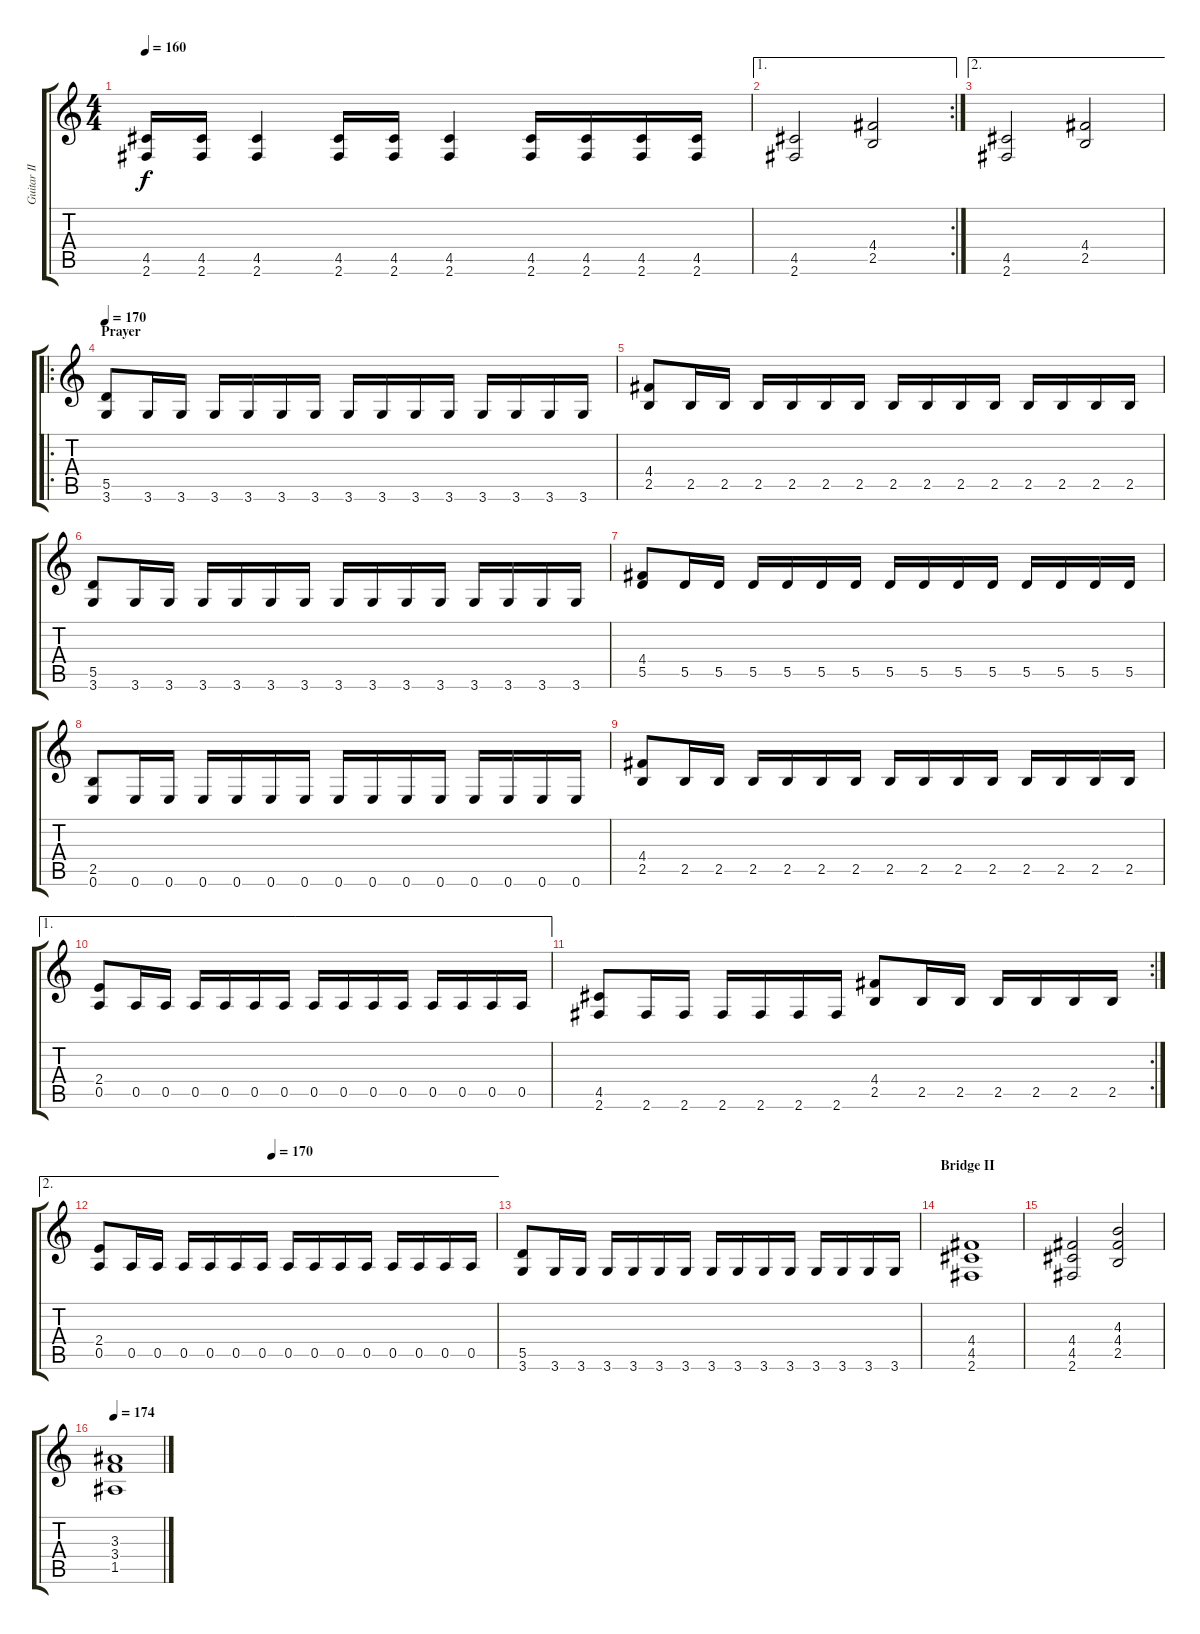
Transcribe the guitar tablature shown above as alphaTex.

\track ("Guitar II" "Guitar II") {instrument distortionguitar}
\staff {score tabs}
\tuning (E4 B3 G3 D3 A2 E2) {hide}
\ts (4 4)
\tempo 160
\clef g2
\ks c
(4.5 2.6).16{dy f} (4.5 2.6).16 (4.5 2.6).4 (4.5 2.6).16 (4.5 2.6).16 (4.5 2.6).4 (4.5 2.6).16 (4.5 2.6).16 (4.5 2.6).16 (4.5 2.6).16 |
\ae 1
\rc 2
(4.5 2.6).2 (4.4 2.5).2 |
\ae 2
(4.5 2.6).2 (4.4 2.5).2 |
\ro
\section ("" "Prayer")
\tempo 170
(5.5 3.6).8 3.6.16 3.6.16 3.6.16 3.6.16 3.6.16 3.6.16 3.6.16 3.6.16 3.6.16 3.6.16 3.6.16 3.6.16 3.6.16 3.6.16 |
(4.4 2.5).8 2.5.16 2.5.16 2.5.16 2.5.16 2.5.16 2.5.16 2.5.16 2.5.16 2.5.16 2.5.16 2.5.16 2.5.16 2.5.16 2.5.16 |
(5.5 3.6).8 3.6.16 3.6.16 3.6.16 3.6.16 3.6.16 3.6.16 3.6.16 3.6.16 3.6.16 3.6.16 3.6.16 3.6.16 3.6.16 3.6.16 |
(4.4 5.5).8 5.5.16 5.5.16 5.5.16 5.5.16 5.5.16 5.5.16 5.5.16 5.5.16 5.5.16 5.5.16 5.5.16 5.5.16 5.5.16 5.5.16 |
(2.5 0.6).8 0.6.16 0.6.16 0.6.16 0.6.16 0.6.16 0.6.16 0.6.16 0.6.16 0.6.16 0.6.16 0.6.16 0.6.16 0.6.16 0.6.16 |
(4.4 2.5).8 2.5.16 2.5.16 2.5.16 2.5.16 2.5.16 2.5.16 2.5.16 2.5.16 2.5.16 2.5.16 2.5.16 2.5.16 2.5.16 2.5.16 |
\ae 1
(2.4 0.5).8 0.5.16 0.5.16 0.5.16 0.5.16 0.5.16 0.5.16 0.5.16 0.5.16 0.5.16 0.5.16 0.5.16 0.5.16 0.5.16 0.5.16 |
\rc 2
(4.5 2.6).8 2.6.16 2.6.16 2.6.16 2.6.16 2.6.16 2.6.16 (4.4 2.5).8 2.5.16 2.5.16 2.5.16 2.5.16 2.5.16 2.5.16 |
\ae 2
\tempo (170 0.4375)
(2.4 0.5).8 0.5.16 0.5.16 0.5.16 0.5.16 0.5.16 0.5.16 0.5.16 0.5.16 0.5.16 0.5.16 0.5.16 0.5.16 0.5.16 0.5.16 |
(5.5 3.6).8 3.6.16 3.6.16 3.6.16 3.6.16 3.6.16 3.6.16 3.6.16 3.6.16 3.6.16 3.6.16 3.6.16 3.6.16 3.6.16 3.6.16 |
\section ("" "Bridge II")
(4.4 4.5 2.6).1 |
(4.4 4.5 2.6).2 (4.3 4.4 2.5).2 |
\tempo 174
(3.3 3.4 1.5).1
